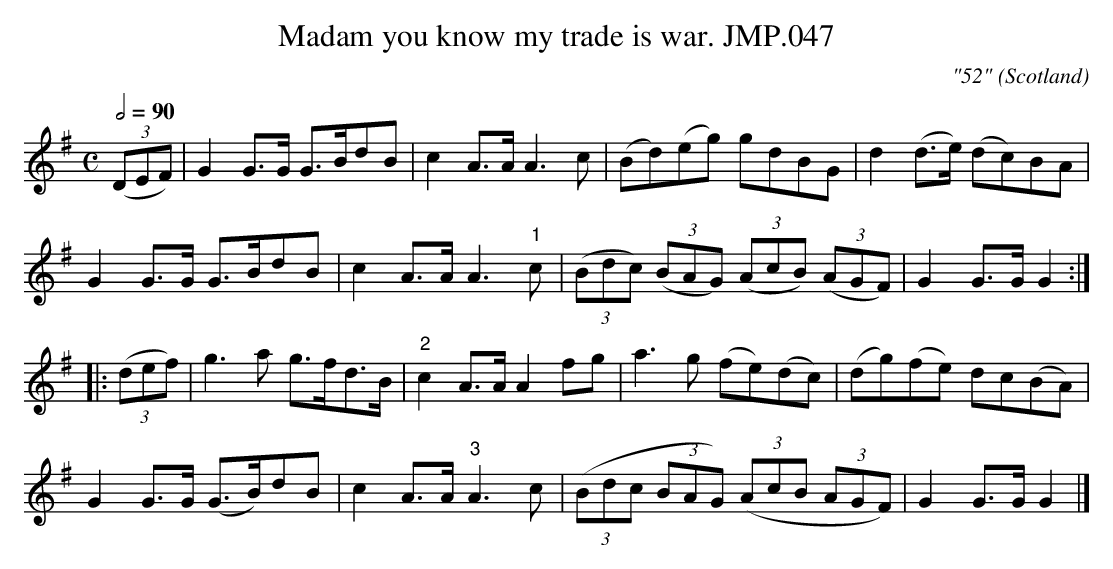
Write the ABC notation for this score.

X:1
T:Madam you know my trade is war. JMP.047
C:"52"
L:1/8
M:C
O:Scotland
Q:1/2=90
K:G Major
((3DEF) | G2 G>G G>BdB | c2 A>A A3 c | (Bd)(eg) gdBG |\
d2 (d>e) (dc)BA |!
G2 G>G G>BdB | c2 A>A A3"1" c |\
((3Bdc) ((3BAG) ((3AcB) ((3AGF) | G2 G>G G2 :|!
|:((3def) | g3a g>fd>B | "2"c2 A>A A2 fg | a3g (fe)(dc) |\
(dg)(fe) dc(BA) | !
G2 G>G (G>B)dB | c2 A>A "3"A3 c |\
((3Bdc (3BAG) ((3AcB (3AGF) | G2 G>G G2 |]
